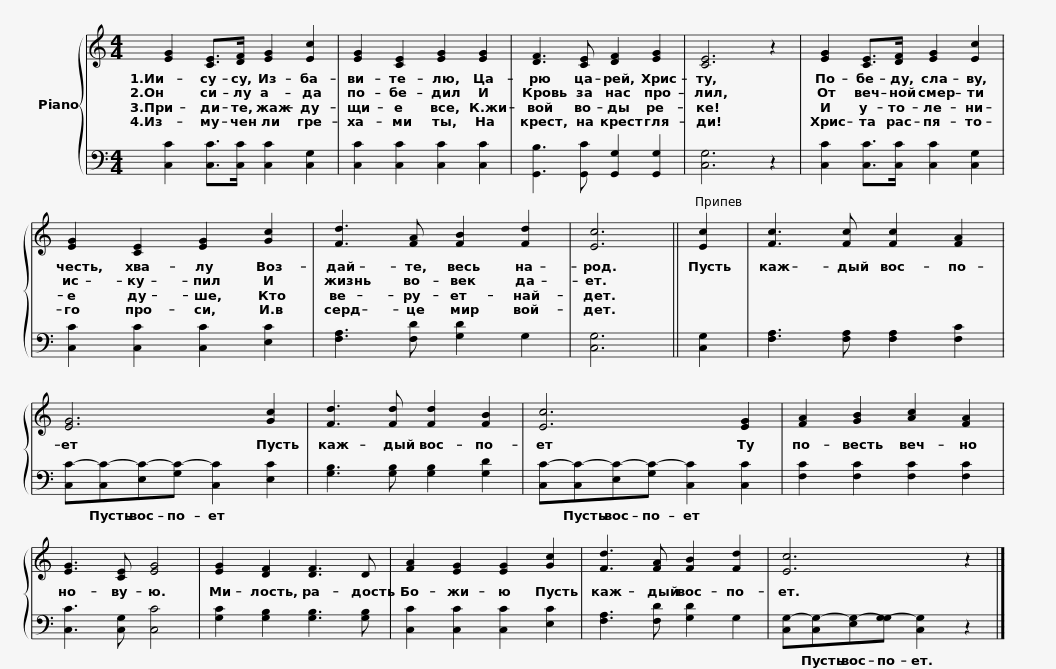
X:1
%%score { 1 | 2 }
L:1/8
M:4/4
I:linebreak $
K:C
V:1 treble
V:2 bass
V:1
 [EG]2 [CE]>[DF] [EG]2 [Ec]2 | [EG]2 [CE]2 [EG]2 [EG]2 | [DF]3 [CE] [DF]2 [EG]2 | [CE]6 z2 |$ [EG]2 [CE]>[DF] [EG]2 [Ec]2 | %5
 [EG]2 [CE]2 [EG]2 [Gc]2 | [Fd]3 [FA] [FB]2 [Fd]2 | [Ec]6 ||$ [Ec]2 | [Fc]3 [Fc] [Fc]2 [FA]2 | %10
 [EG]6 [Gc]2 | [Fd]3 [Fd] [Fd]2 [FB]2 |$ [Ec]6 [EG]2 | [FA]2 [GB]2 [Ac]2 [FA]2 | [EG]3 [CE] [EG]4 | %15
 [EG]2 [DF]2 [DF]3 D |$ [FA]2 [EG]2 [EG]2 [Gc]2 | [Fd]3 [FA] [FB]2 [Fd]2 | [Ec]6 z2 |] %19
V:2
 [C,C]2 [C,C]>[C,C] [C,C]2 [C,G,]2 | [C,C]2 [C,C]2 [C,C]2 [C,C]2 | [G,,B,]3 [G,,C] [G,,G,]2 [G,,G,]2 | [C,G,]6 z2 |$ [C,C]2 [C,C]>[C,C] [C,C]2 [C,G,]2 | %5
 [C,C]2 [C,C]2 [C,C]2 [E,C]2 | [F,A,]3 [F,D] [G,D]2 G,2 | [C,G,]6 ||$ [C,G,]2 | [F,A,]3 [F,A,] [F,A,]2 [F,C]2 | %10
 [C,C-][C,C-][E,C-][G,C-] [C,C]2 [E,C]2 | [G,B,]3 [G,B,] [G,B,]2 [G,D]2 |$ [C,C-][C,C-][E,C-][G,C-] [C,C]2 [C,C]2 | [F,C]2 [F,C]2 [F,C]2 [F,C]2 | [C,C]3 [C,G,] [C,C]4 | %15
 [G,C]2 [G,B,]2 [G,B,]3 [G,B,] |$ [C,C]2 [C,C]2 [C,C]2 [E,C]2 | [F,A,]3 [F,D] [G,D]2 G,2 | [C,G,-][C,G,-][E,G,-][G,-G,] [C,G,]2 z2 |] %19
